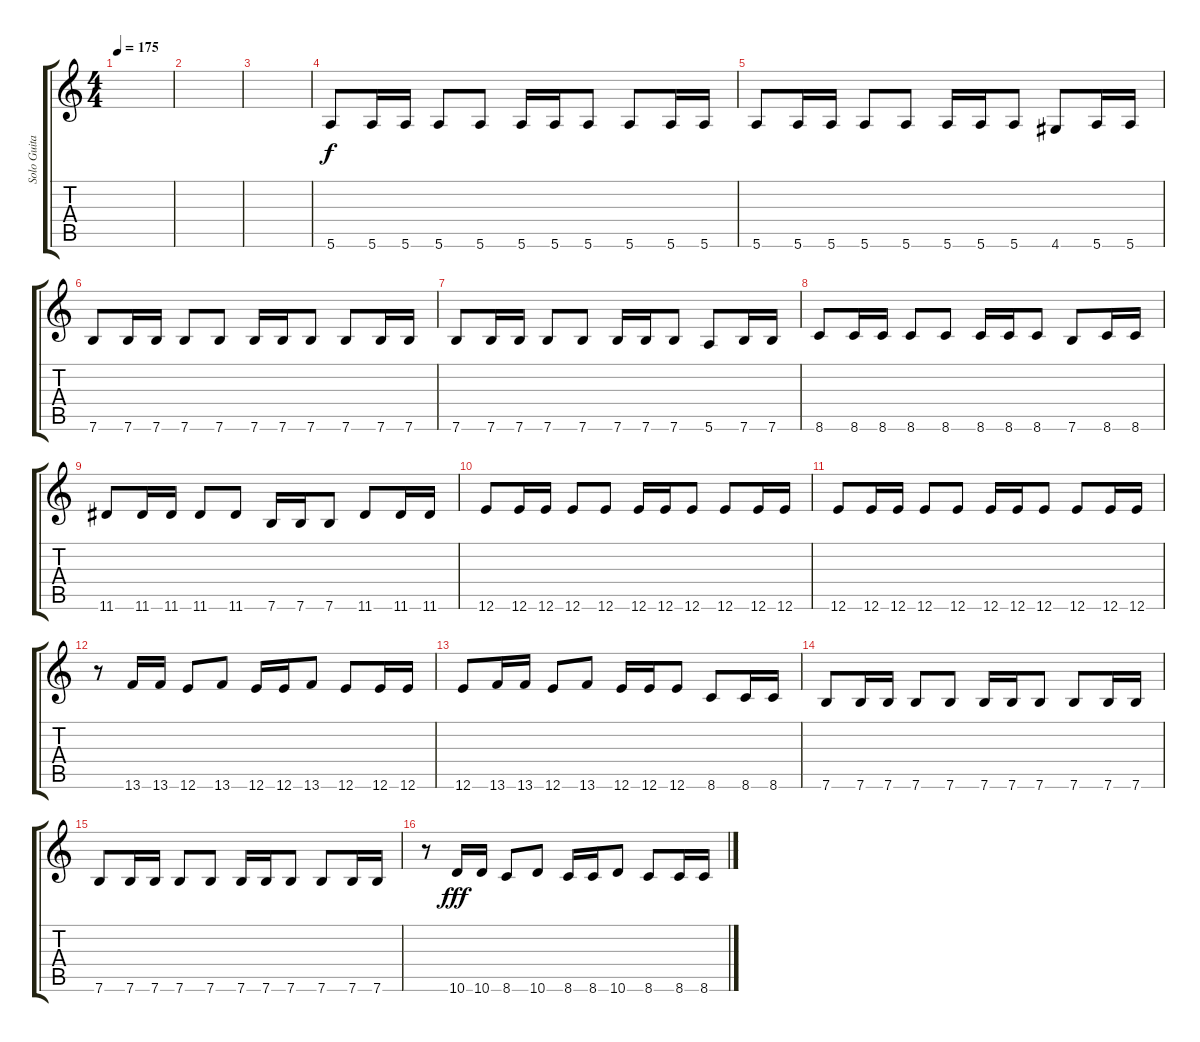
\track ("Solo Guitar (Dick Dale)" "Solo Guita") {instrument electricguitarclean}
\staff {score tabs}
\tuning (E4 B3 G3 D3 A2 E2) {hide}
\ts (4 4)
\tempo 175
\clef g2
\ks c
|
|
|
5.6.8 5.6.16 5.6.16 5.6.8 5.6.8 5.6.16 5.6.16 5.6.8 5.6.8 5.6.16 5.6.16 |
5.6.8 5.6.16 5.6.16 5.6.8 5.6.8 5.6.16 5.6.16 5.6.8 4.6.8 5.6.16 5.6.16 |
7.6.8 7.6.16 7.6.16 7.6.8 7.6.8 7.6.16 7.6.16 7.6.8 7.6.8 7.6.16 7.6.16 |
7.6.8 7.6.16 7.6.16 7.6.8 7.6.8 7.6.16 7.6.16 7.6.8 5.6.8 7.6.16 7.6.16 |
8.6.8 8.6.16 8.6.16 8.6.8 8.6.8 8.6.16 8.6.16 8.6.8 7.6.8 8.6.16 8.6.16 |
11.6.8 11.6.16 11.6.16 11.6.8 11.6.8 7.6.16 7.6.16 7.6.8 11.6.8 11.6.16 11.6.16 |
12.6.8 12.6.16 12.6.16 12.6.8 12.6.8 12.6.16 12.6.16 12.6.8 12.6.8 12.6.16 12.6.16 |
12.6.8 12.6.16 12.6.16 12.6.8 12.6.8 12.6.16 12.6.16 12.6.8 12.6.8 12.6.16 12.6.16 |
r.8 13.6.16 13.6.16 12.6.8 13.6.8 12.6.16 12.6.16 13.6.8 12.6.8 12.6.16 12.6.16 |
12.6.8 13.6.16 13.6.16 12.6.8 13.6.8 12.6.16 12.6.16 12.6.8 8.6.8 8.6.16 8.6.16 |
7.6.8 7.6.16 7.6.16 7.6.8 7.6.8 7.6.16 7.6.16 7.6.8 7.6.8 7.6.16 7.6.16 |
7.6.8 7.6.16 7.6.16 7.6.8 7.6.8 7.6.16 7.6.16 7.6.8 7.6.8 7.6.16 7.6.16{dy f} |
r.8 10.6.16{dy fff} 10.6.16 8.6.8 10.6.8 8.6.16 8.6.16 10.6.8 8.6.8 8.6.16 8.6.16
